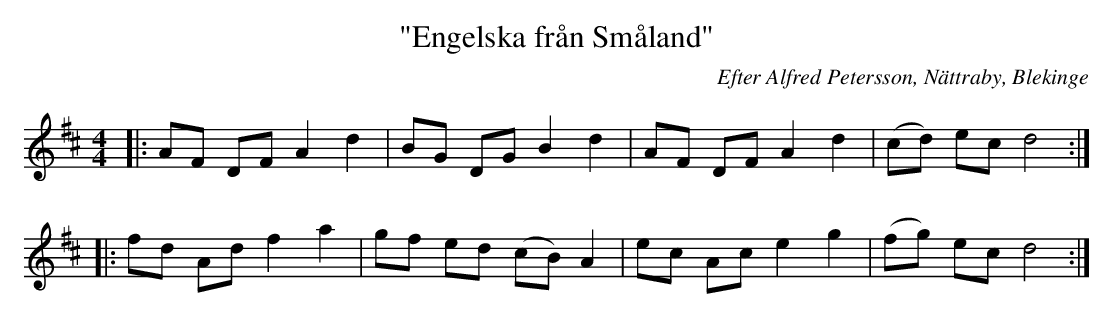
X:1
T:"Engelska från Småland"
O:Efter Alfred Petersson, Nättraby, Blekinge
M:4/4
L:1/8
K:D
|:AF DF A2 d2 | BG DG B2 d2 | AF DF A2 d2 | (cd) ec d4 :|
|:fd Ad f2 a2 | gf ed (cB) A2 | ec Ac e2 g2 | (fg) ec d4 :|
